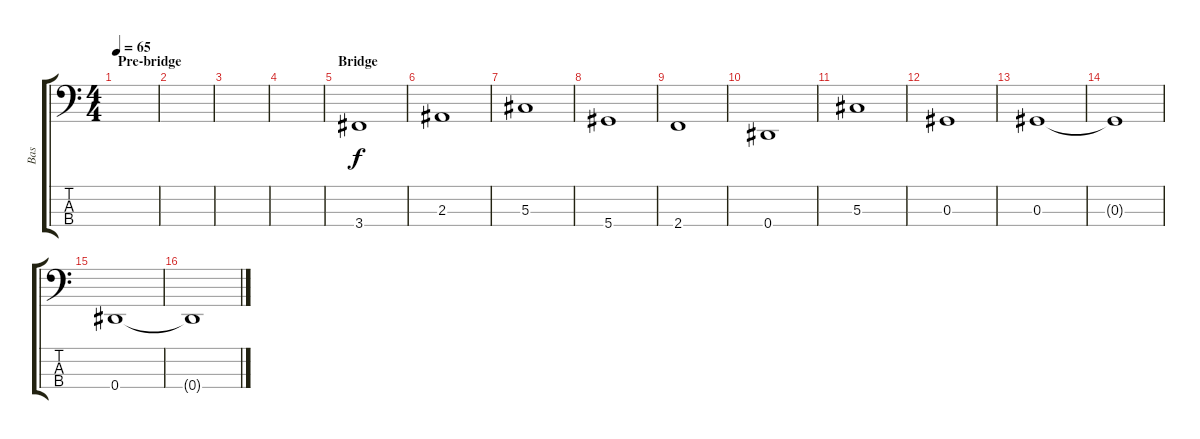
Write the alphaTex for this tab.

\track ("Bas" "Bas") {instrument electricbassfinger}
\staff {score tabs}
\tuning (Gb2 Db2 Ab1 Eb1) {hide}
\ts (4 4)
\section ("" "Pre-bridge")
\tempo 65
\clef f4
\ks c
|
|
|
|
\section ("" "Bridge")
3.4.1 |
2.3.1 |
5.3.1 |
5.4.1 |
2.4.1 |
0.4.1 |
5.3.1 |
0.3.1 |
0.3.1 |
0.3{t}.1 |
0.4.1 |
0.4{t}.1
